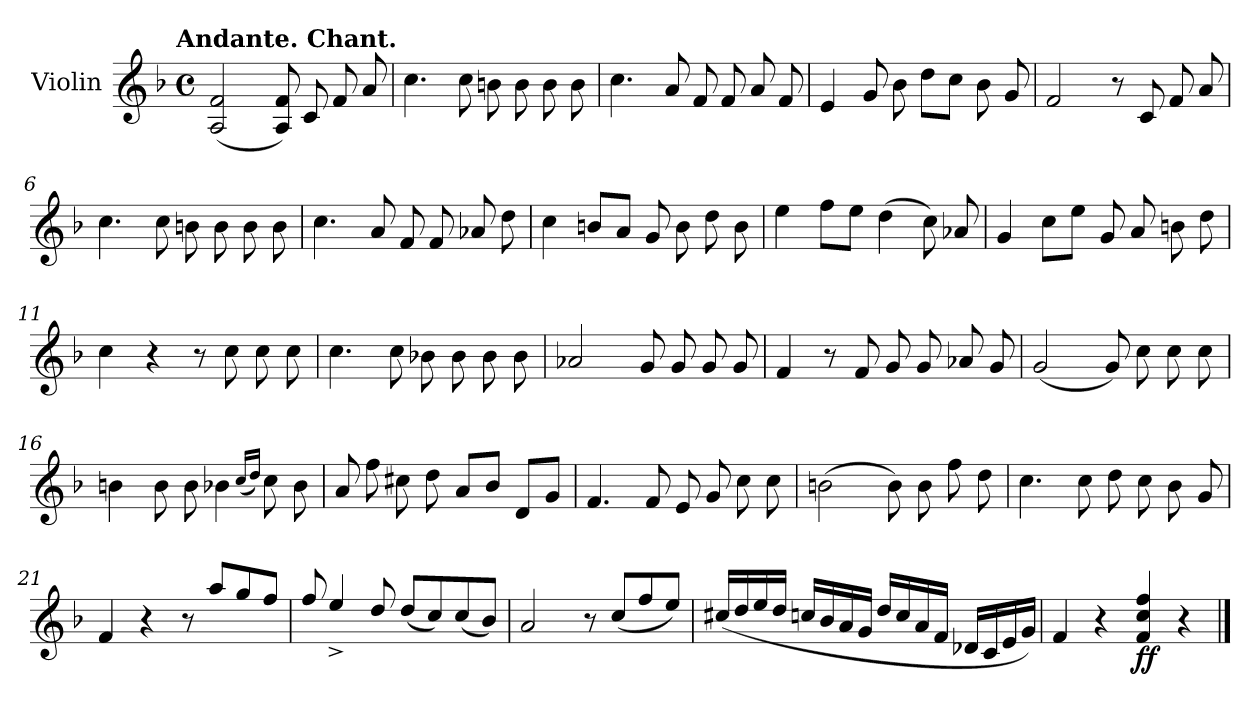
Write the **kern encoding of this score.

**kern	**dynam
*part1	*part1
*staff1	*staff1
*I"Violin	*
*I'Vln.	*
*clefG2	*
*k[b-]	*
!!LO:TX:omd:t=Andante. Chant.
*M4/4	*
*met(c)	*
*MM92	*
=1	=1
(<2A/ 2f/	.
8A/ 8f/)	.
8c/	.
8f/	.
8a/	.
=2	=2
4.cc\	.
8cc\	.
8bn\	.
8b\	.
8b\	.
8b\	.
=3	=3
4.cc\	.
8a/	.
8f/	.
8f/	.
8a/	.
8f/	.
=4	=4
4e/	.
8g/	.
8b-\	.
8dd\L	.
8cc\J	.
8b-\	.
8g/	.
!!LO:LB:g=z
=5	=5
2f/	.
8r	.
8c/	.
8f/	.
8a/	.
=6	=6
4.cc\	.
8cc\	.
8bn\	.
8b\	.
8b\	.
8b\	.
=7	=7
4.cc\	.
8a/	.
8f/	.
8f/	.
8a-X/	.
8dd\	.
=8	=8
4cc\	.
8bn/L	.
8a/J	.
8g/	.
8b\	.
8dd\	.
8b\	.
=9	=9
4ee\	.
8ff\L	.
8ee\J	.
(>4dd\	.
8cc\)	.
8a-X/	.
!!LO:LB:g=z
=10	=10
4g/	.
8cc\L	.
8ee\J	.
8g/	.
8a/	.
8bn\	.
8dd\	.
=11	=11
4cc\	.
4r	.
8r	.
8cc\	.
8cc\	.
8cc\	.
=12	=12
4.cc\	.
8cc\	.
8b-X\	.
8b-\	.
8b-\	.
8b-\	.
=13	=13
2a-X/	.
8g/	.
8g/	.
8g/	.
8g/	.
=14	=14
4f/	.
8r	.
8f/	.
8g/	.
8g/	.
8a-X/	.
8g/	.
!!LO:LB:g=z
=15	=15
(<2g/	.
8g/)	.
8cc\	.
8cc\	.
8cc\	.
=16	=16
4bn\	.
8b\	.
8b\	.
4b-X\	.
(<16qqcc/LL	.
16qqdd/JJ)	.
8cc\	.
8b-\	.
=17	=17
8a/	.
8ff\	.
8cc#X\	.
8dd\	.
8a/L	.
8b-/J	.
8d/L	.
8g/J	.
=18	=18
4.f/	.
8f/	.
8e/	.
8g/	.
8cc\	.
8cc\	.
=19	=19
(>2bn\	.
8b\)	.
8b\	.
8ff\	.
8dd\	.
!!LO:LB:g=z
=20	=20
4.cc\	.
8cc\	.
8dd\	.
8cc\	.
8b-\	.
8g/	.
=21	=21
4f/	.
4r	.
8r	.
8aa/L	.
8gg/	.
8ff/J	.
=22	=22
8ff/	.
4ee^/	.
8dd/	.
(<8dd/L	.
8cc/)	.
(<8cc/	.
8b-/J)	.
=23	=23
2a/	.
8r	.
(<8cc/L	.
8ff/	.
8ee/J)	.
!!LO:LB:g=z
=24	=24
(<16cc#X/LL	.
16dd/	.
16ee/	.
16dd/JJ	.
16ccn/LL	.
16b-/	.
16a/	.
16g/JJ	.
16dd/LL	.
16cc/	.
16a/	.
16f/JJ	.
16d-X/LL	.
16c/	.
16e/	.
16g/JJ)	.
=25	=25
4f/	.
4r	.
!	!LO:DY:b
4f/ 4cc/ 4ff/	ff
4r	.
==	==
*-	*-
